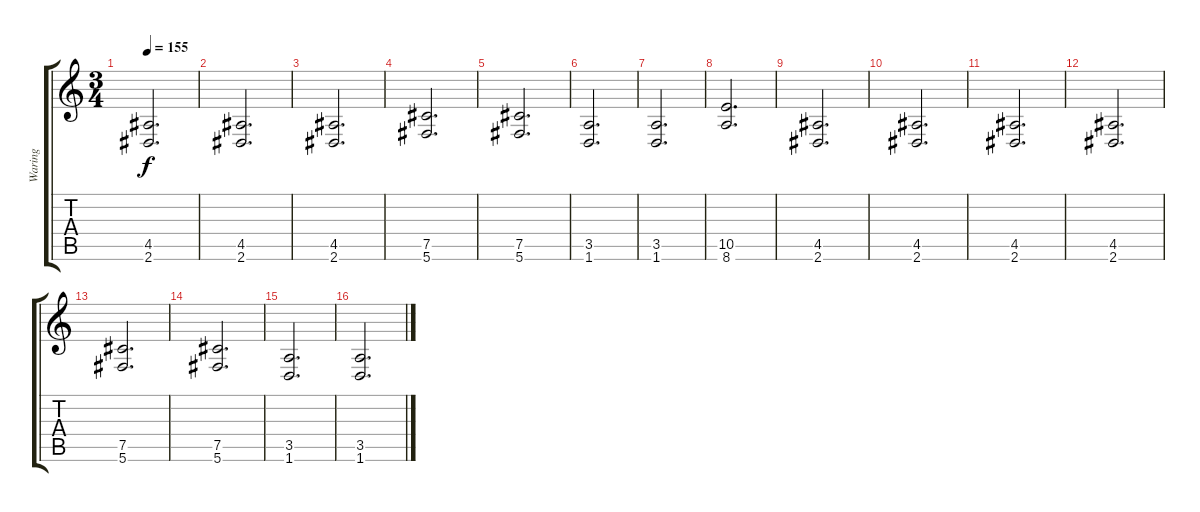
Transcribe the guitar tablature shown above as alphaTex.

\track ("Waring" "Waring") {instrument distortionguitar}
\staff {score tabs}
\tuning (Db4 Ab3 E3 B2 Gb2 Db2) {hide}
\ts (3 4)
\tempo 155
\clef g2
\ks c
(4.5 2.6).2{d dy f} |
(4.5 2.6).2{d} |
(4.5 2.6).2{d} |
(7.5 5.6).2{d} |
(7.5 5.6).2{d} |
(3.5 1.6).2{d} |
(3.5 1.6).2{d} |
(10.5 8.6).2{d} |
(4.5 2.6).2{d} |
(4.5 2.6).2{d} |
(4.5 2.6).2{d} |
(4.5 2.6).2{d} |
(7.5 5.6).2{d} |
(7.5 5.6).2{d} |
(3.5 1.6).2{d} |
(3.5 1.6).2{d}
